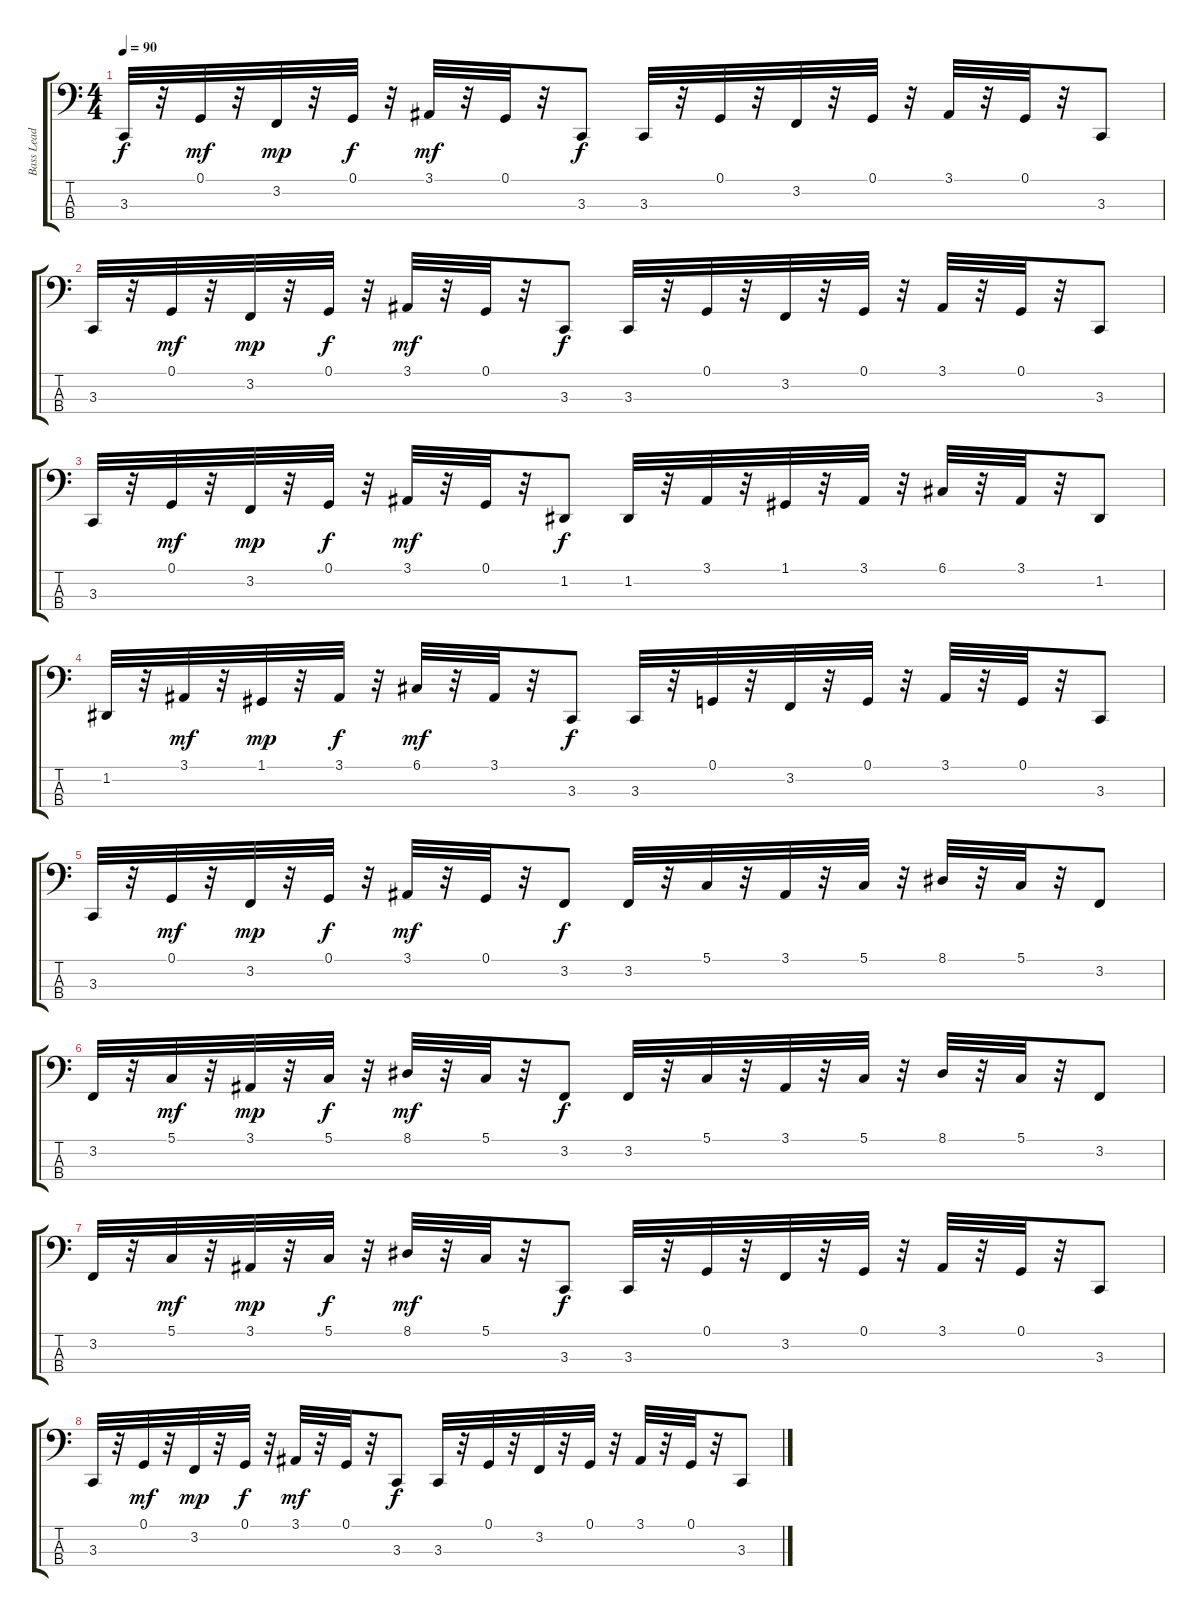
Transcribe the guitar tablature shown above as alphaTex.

\track ("Bass Lead" "Bass Lead") {instrument lead8bassandlead}
\staff {score tabs}
\tuning (G2 D2 A1 E1) {hide}
\ts (4 4)
\tempo 90
\clef f4
\ks c
3.3.32{dy f} r.32 0.1.32{dy mf} r.32 3.2.32{dy mp} r.32 0.1.32{dy f} r.32 3.1.32{dy mf} r.32 0.1.32 r.32 3.3.8{dy f} 3.3.32 r.32 0.1.32 r.32 3.2.32 r.32 0.1.32 r.32 3.1.32 r.32 0.1.32 r.32 3.3.8 |
3.3.32 r.32 0.1.32{dy mf} r.32 3.2.32{dy mp} r.32 0.1.32{dy f} r.32 3.1.32{dy mf} r.32 0.1.32 r.32 3.3.8{dy f} 3.3.32 r.32 0.1.32 r.32 3.2.32 r.32 0.1.32 r.32 3.1.32 r.32 0.1.32 r.32 3.3.8 |
3.3.32 r.32 0.1.32{dy mf} r.32 3.2.32{dy mp} r.32 0.1.32{dy f} r.32 3.1.32{dy mf} r.32 0.1.32 r.32 1.2.8{dy f} 1.2.32 r.32 3.1.32 r.32 1.1.32 r.32 3.1.32 r.32 6.1.32 r.32 3.1.32 r.32 1.2.8 |
1.2.32 r.32 3.1.32{dy mf} r.32 1.1.32{dy mp} r.32 3.1.32{dy f} r.32 6.1.32{dy mf} r.32 3.1.32 r.32 3.3.8{dy f} 3.3.32 r.32 0.1.32 r.32 3.2.32 r.32 0.1.32 r.32 3.1.32 r.32 0.1.32 r.32 3.3.8 |
3.3.32 r.32 0.1.32{dy mf} r.32 3.2.32{dy mp} r.32 0.1.32{dy f} r.32 3.1.32{dy mf} r.32 0.1.32 r.32 3.2.8{dy f} 3.2.32 r.32 5.1.32 r.32 3.1.32 r.32 5.1.32 r.32 8.1.32 r.32 5.1.32 r.32 3.2.8 |
3.2.32 r.32 5.1.32{dy mf} r.32 3.1.32{dy mp} r.32 5.1.32{dy f} r.32 8.1.32{dy mf} r.32 5.1.32 r.32 3.2.8{dy f} 3.2.32 r.32 5.1.32 r.32 3.1.32 r.32 5.1.32 r.32 8.1.32 r.32 5.1.32 r.32 3.2.8 |
3.2.32 r.32 5.1.32{dy mf} r.32 3.1.32{dy mp} r.32 5.1.32{dy f} r.32 8.1.32{dy mf} r.32 5.1.32 r.32 3.3.8{dy f} 3.3.32 r.32 0.1.32 r.32 3.2.32 r.32 0.1.32 r.32 3.1.32 r.32 0.1.32 r.32 3.3.8 |
3.3.32 r.32 0.1.32{dy mf} r.32 3.2.32{dy mp} r.32 0.1.32{dy f} r.32 3.1.32{dy mf} r.32 0.1.32 r.32 3.3.8{dy f} 3.3.32 r.32 0.1.32 r.32 3.2.32 r.32 0.1.32 r.32 3.1.32 r.32 0.1.32 r.32 3.3.8
